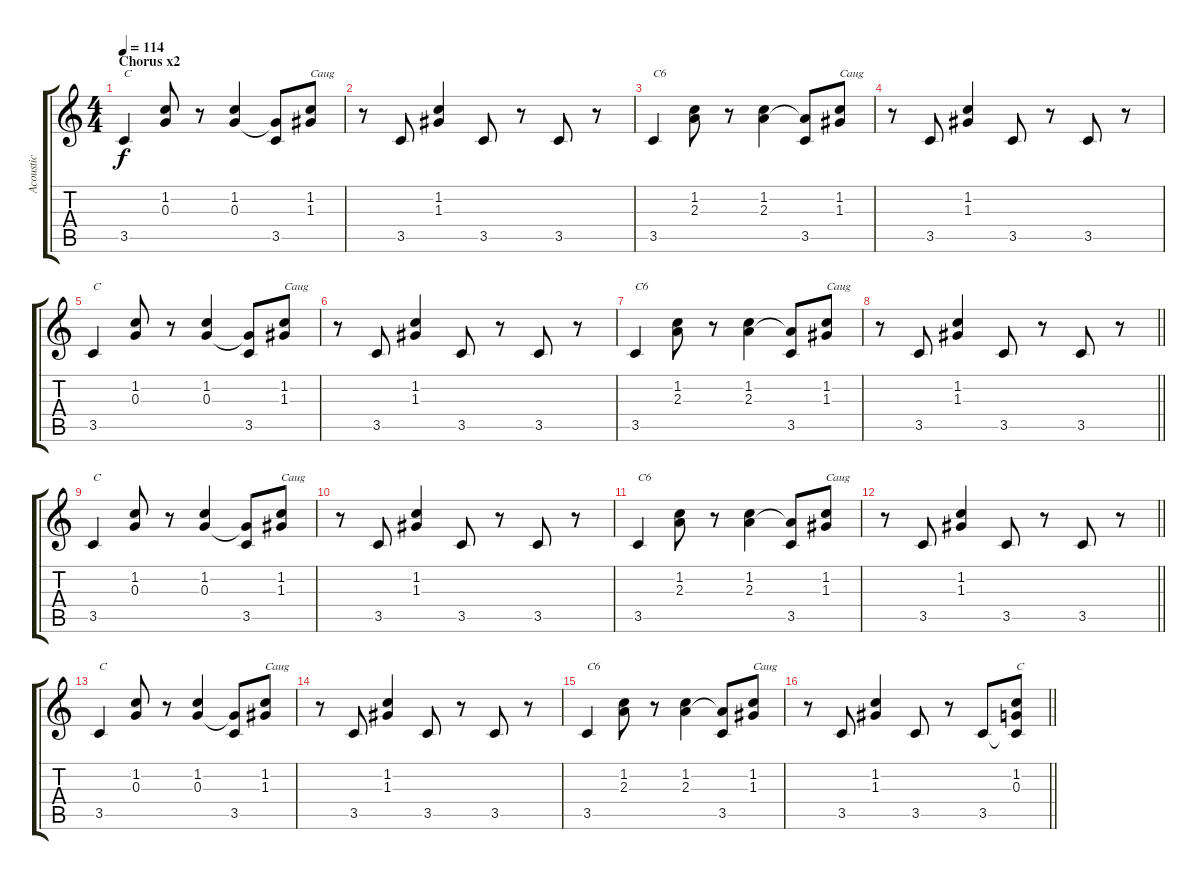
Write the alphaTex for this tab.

\track ("Acoustic" "Acoustic") {instrument acousticguitarsteel}
\staff {score tabs}
\tuning (E4 B3 G3 D3 A2 E2) {hide}
\ts (4 4)
\section ("" "Chorus x2")
\tempo 114
\clef g2
\ks c
3.5.4{txt "C" dy f} (1.2 0.3).8 r.8 (1.2 0.3).4 (0.3{t} 3.5).8 (1.2 1.3).8{txt "Caug"} |
r.8 3.5.8 (1.2 1.3).4 3.5.8 r.8 3.5.8 r.8 |
3.5.4{txt "C6"} (1.2 2.3).8 r.8 (1.2 2.3).4 (2.3{t} 3.5).8 (1.2 1.3).8{txt "Caug"} |
r.8 3.5.8 (1.2 1.3).4 3.5.8 r.8 3.5.8 r.8 |
3.5.4{txt "C"} (1.2 0.3).8 r.8 (1.2 0.3).4 (0.3{t} 3.5).8 (1.2 1.3).8{txt "Caug"} |
r.8 3.5.8 (1.2 1.3).4 3.5.8 r.8 3.5.8 r.8 |
3.5.4{txt "C6"} (1.2 2.3).8 r.8 (1.2 2.3).4 (2.3{t} 3.5).8 (1.2 1.3).8{txt "Caug"} |
\barLineRight lightlight
r.8 3.5.8 (1.2 1.3).4 3.5.8 r.8 3.5.8 r.8 |
\section ("" "")
3.5.4{txt "C"} (1.2 0.3).8 r.8 (1.2 0.3).4 (0.3{t} 3.5).8 (1.2 1.3).8{txt "Caug"} |
r.8 3.5.8 (1.2 1.3).4 3.5.8 r.8 3.5.8 r.8 |
3.5.4{txt "C6"} (1.2 2.3).8 r.8 (1.2 2.3).4 (2.3{t} 3.5).8 (1.2 1.3).8{txt "Caug"} |
\barLineRight lightlight
r.8 3.5.8 (1.2 1.3).4 3.5.8 r.8 3.5.8 r.8 |
3.5.4{txt "C"} (1.2 0.3).8 r.8 (1.2 0.3).4 (0.3{t} 3.5).8 (1.2 1.3).8{txt "Caug"} |
r.8 3.5.8 (1.2 1.3).4 3.5.8 r.8 3.5.8 r.8 |
3.5.4{txt "C6"} (1.2 2.3).8 r.8 (1.2 2.3).4 (2.3{t} 3.5).8 (1.2 1.3).8{txt "Caug"} |
\barLineRight lightlight
r.8 3.5.8 (1.2 1.3).4 3.5.8 r.8 3.5.8 (1.2 0.3 3.5{t}).8{txt "C"}
